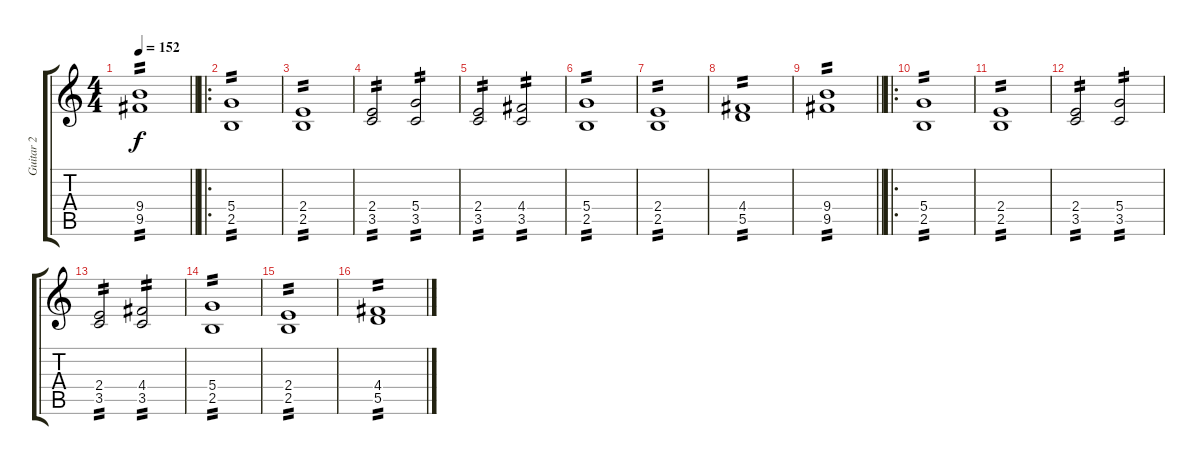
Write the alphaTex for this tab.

\track ("Guitar 2" "Guitar 2") {instrument distortionguitar}
\staff {score tabs}
\tuning (E4 B3 G3 D3 A2 E2) {hide}
\ts (4 4)
\tempo 152
\clef g2
\barLineRight lightlight
\ks c
(9.4 9.5).1{tp 2 dy f} |
\ro
(5.4 2.5).1{tp 2} |
(2.4 2.5).1{tp 2} |
(2.4 3.5).2{tp 2} (5.4 3.5).2{tp 2} |
(2.4 3.5).2{tp 2} (4.4 3.5).2{tp 2} |
(5.4 2.5).1{tp 2} |
(2.4 2.5).1{tp 2} |
(4.4 5.5).1{tp 2} |
\barLineRight lightlight
(9.4 9.5).1{tp 2} |
\ro
(5.4 2.5).1{tp 2} |
(2.4 2.5).1{tp 2} |
(2.4 3.5).2{tp 2} (5.4 3.5).2{tp 2} |
(2.4 3.5).2{tp 2} (4.4 3.5).2{tp 2} |
(5.4 2.5).1{tp 2} |
(2.4 2.5).1{tp 2} |
(4.4 5.5).1{tp 2}
